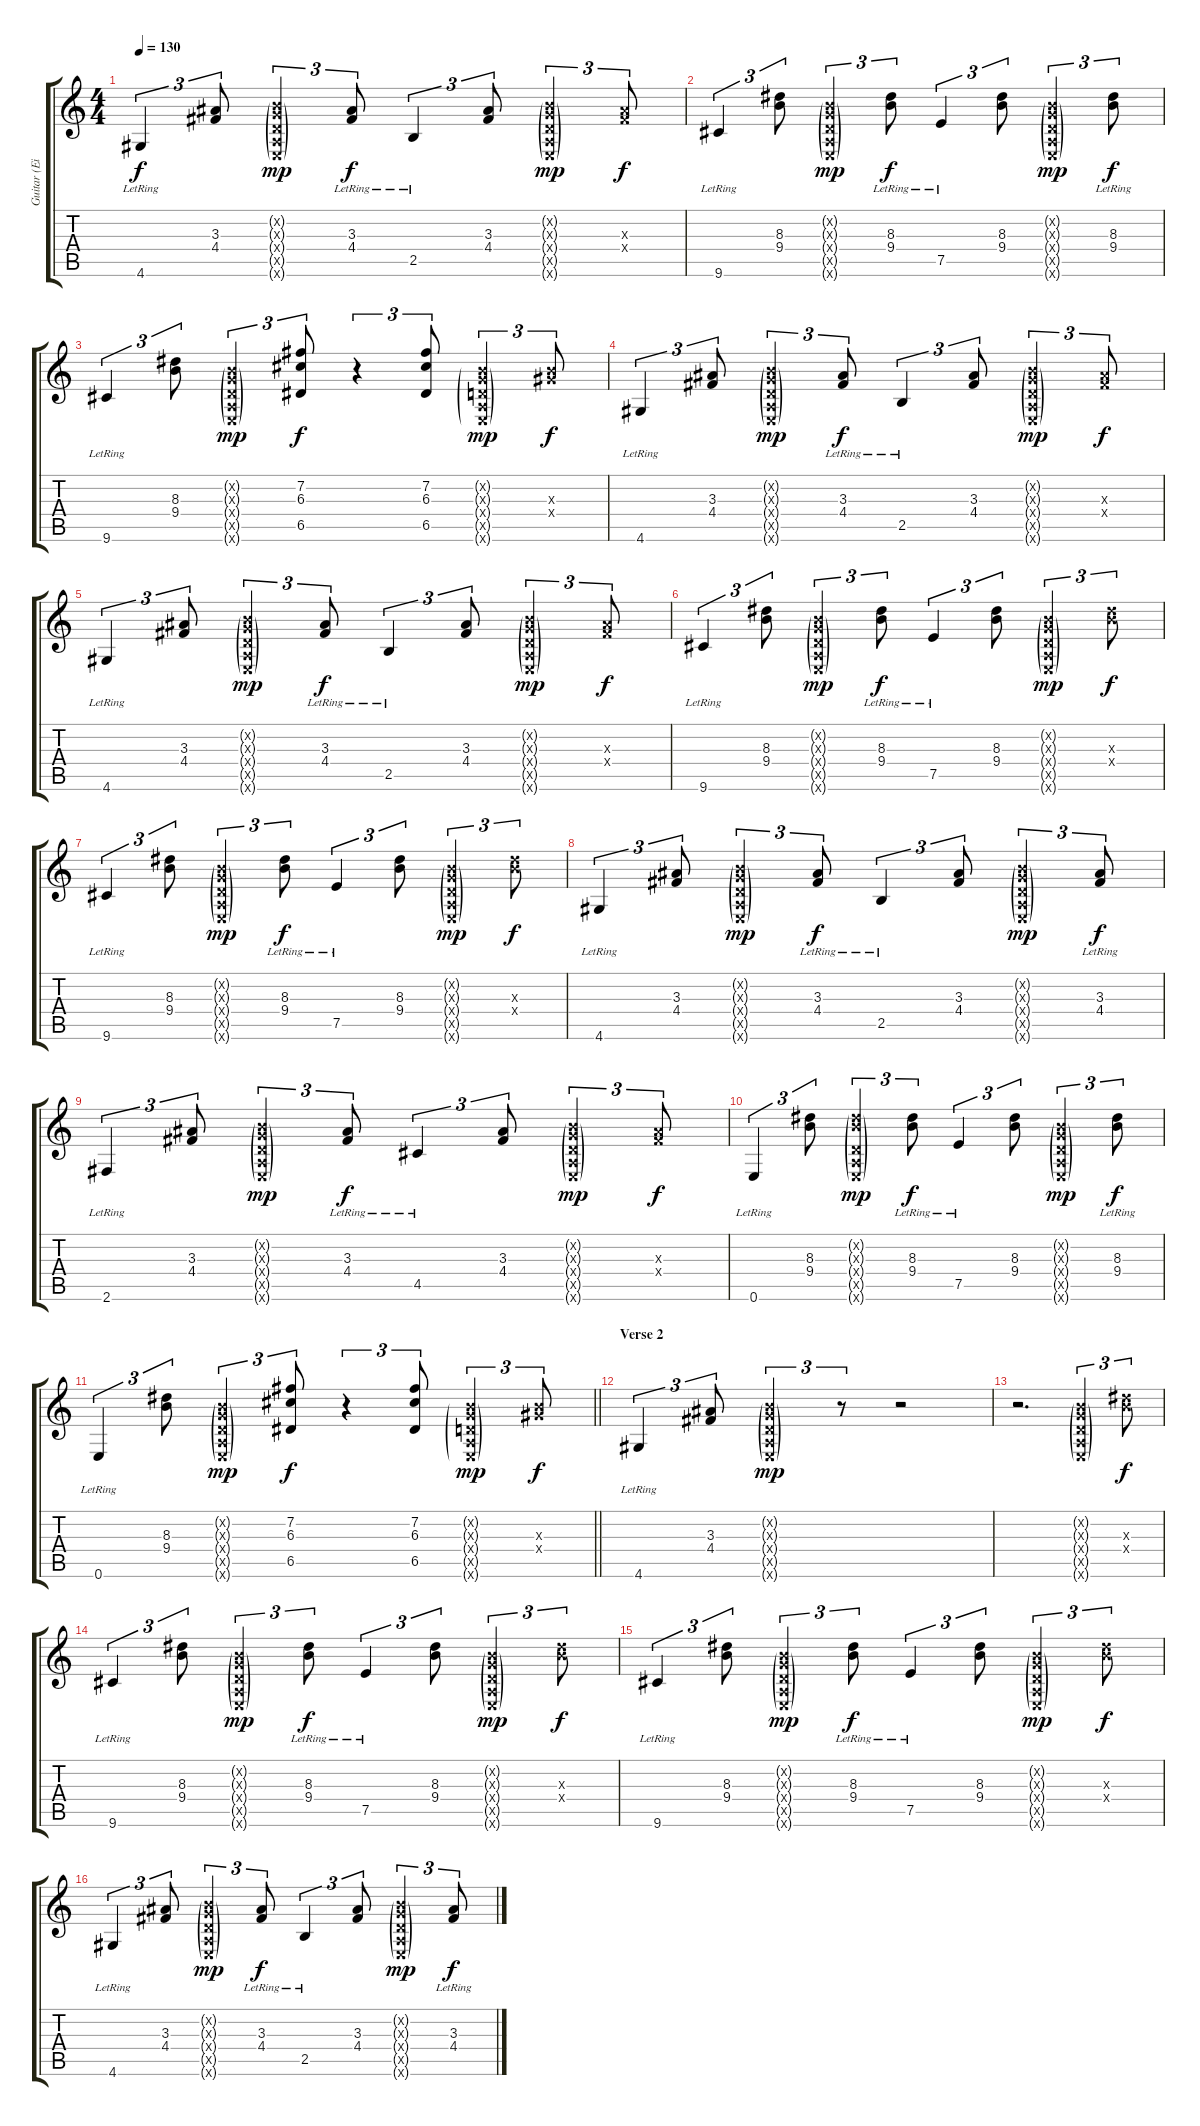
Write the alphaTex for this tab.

\track ("Guitar (Eirik)" "Guitar (Ei") {instrument acousticguitarnylon}
\staff {score tabs}
\tuning (E4 B3 G3 D3 A2 E2) {hide}
\ts (4 4)
\tempo 130
\clef g2
\ks c
4.6{lr}.4{tu (3 2) dy f} (3.3 4.4).8{tu (3 2)} (0.2{g x} 0.3{g x} 0.4{g x} 0.5{g x} 0.6{g x}).4{tu (3 2) dy mp} (3.3{lr} 4.4{lr}).8{tu (3 2) dy f} 2.5{lr}.4{tu (3 2)} (3.3 4.4).8{tu (3 2)} (0.2{g x} 0.3{g x} 0.4{g x} 0.5{g x} 0.6{g x}).4{tu (3 2) dy mp} (3.3{x} 4.4{x}).8{tu (3 2) dy f} |
9.6{lr}.4{tu (3 2)} (8.3 9.4).8{tu (3 2)} (0.2{g x} 0.3{g x} 0.4{g x} 0.5{g x} 0.6{g x}).4{tu (3 2) dy mp} (8.3{lr} 9.4{lr}).8{tu (3 2) dy f} 7.5{lr}.4{tu (3 2)} (8.3 9.4).8{tu (3 2)} (0.2{g x} 0.3{g x} 0.4{g x} 0.5{g x} 0.6{g x}).4{tu (3 2) dy mp} (8.3{lr} 9.4{lr}).8{tu (3 2) dy f} |
9.6{lr}.4{tu (3 2)} (8.3 9.4).8{tu (3 2)} (0.2{g x} 0.3{g x} 0.4{g x} 0.5{g x} 0.6{g x}).4{tu (3 2) dy mp} (7.2 6.3 6.5).8{tu (3 2) dy f} r.4{tu (3 2)} (7.2 6.3 6.5).8{tu (3 2)} (0.2{g x} 0.3{g x} 0.4{g x} 0.5{g x} 0.6{g x}).4{tu (3 2) dy mp} (4.3{x} 6.4{x}).8{tu (3 2) dy f} |
4.6{lr}.4{tu (3 2)} (3.3 4.4).8{tu (3 2)} (0.2{g x} 0.3{g x} 0.4{g x} 0.5{g x} 0.6{g x}).4{tu (3 2) dy mp} (3.3{lr} 4.4{lr}).8{tu (3 2) dy f} 2.5{lr}.4{tu (3 2)} (3.3 4.4).8{tu (3 2)} (0.2{g x} 0.3{g x} 0.4{g x} 0.5{g x} 0.6{g x}).4{tu (3 2) dy mp} (3.3{x} 4.4{x}).8{tu (3 2) dy f} |
4.6{lr}.4{tu (3 2)} (3.3 4.4).8{tu (3 2)} (0.2{g x} 0.3{g x} 0.4{g x} 0.5{g x} 0.6{g x}).4{tu (3 2) dy mp} (3.3{lr} 4.4{lr}).8{tu (3 2) dy f} 2.5{lr}.4{tu (3 2)} (3.3 4.4).8{tu (3 2)} (0.2{g x} 0.3{g x} 0.4{g x} 0.5{g x} 0.6{g x}).4{tu (3 2) dy mp} (3.3{x} 4.4{x}).8{tu (3 2) dy f} |
9.6{lr}.4{tu (3 2)} (8.3 9.4).8{tu (3 2)} (0.2{g x} 0.3{g x} 0.4{g x} 0.5{g x} 0.6{g x}).4{tu (3 2) dy mp} (8.3{lr} 9.4{lr}).8{tu (3 2) dy f} 7.5{lr}.4{tu (3 2)} (8.3 9.4).8{tu (3 2)} (0.2{g x} 0.3{g x} 0.4{g x} 0.5{g x} 0.6{g x}).4{tu (3 2) dy mp} (8.3{x} 9.4{x}).8{tu (3 2) dy f} |
9.6{lr}.4{tu (3 2)} (8.3 9.4).8{tu (3 2)} (0.2{g x} 0.3{g x} 0.4{g x} 0.5{g x} 0.6{g x}).4{tu (3 2) dy mp} (8.3{lr} 9.4{lr}).8{tu (3 2) dy f} 7.5{lr}.4{tu (3 2)} (8.3 9.4).8{tu (3 2)} (0.2{g x} 0.3{g x} 0.4{g x} 0.5{g x} 0.6{g x}).4{tu (3 2) dy mp} (8.3{x} 9.4{x}).8{tu (3 2) dy f} |
4.6{lr}.4{tu (3 2)} (3.3 4.4).8{tu (3 2)} (0.2{g x} 0.3{g x} 0.4{g x} 0.5{g x} 0.6{g x}).4{tu (3 2) dy mp} (3.3{lr} 4.4{lr}).8{tu (3 2) dy f} 2.5{lr}.4{tu (3 2)} (3.3 4.4).8{tu (3 2)} (0.2{g x} 0.3{g x} 0.4{g x} 0.5{g x} 0.6{g x}).4{tu (3 2) dy mp} (3.3{lr} 4.4{lr}).8{tu (3 2) dy f} |
2.6{lr}.4{tu (3 2)} (3.3 4.4).8{tu (3 2)} (0.2{g x} 0.3{g x} 0.4{g x} 0.5{g x} 0.6{g x}).4{tu (3 2) dy mp} (3.3{lr} 4.4{lr}).8{tu (3 2) dy f} 4.5{lr}.4{tu (3 2)} (3.3 4.4).8{tu (3 2)} (0.2{g x} 0.3{g x} 0.4{g x} 0.5{g x} 0.6{g x}).4{tu (3 2) dy mp} (3.3{x} 4.4{x}).8{tu (3 2) dy f} |
0.6{lr}.4{tu (3 2)} (8.3 9.4).8{tu (3 2)} (0.2{g x} 8.3{g x} 0.4{g x} 0.5{g x} 0.6{g x}).4{tu (3 2) dy mp} (8.3{lr} 9.4{lr}).8{tu (3 2) dy f} 7.5{lr}.4{tu (3 2)} (8.3 9.4).8{tu (3 2)} (0.2{g x} 0.3{g x} 0.4{g x} 0.5{g x} 0.6{g x}).4{tu (3 2) dy mp} (8.3{lr} 9.4{lr}).8{tu (3 2) dy f} |
\barLineRight lightlight
0.6{lr}.4{tu (3 2)} (8.3 9.4).8{tu (3 2)} (0.2{g x} 0.3{g x} 0.4{g x} 0.5{g x} 0.6{g x}).4{tu (3 2) dy mp} (7.2 6.3 6.5).8{tu (3 2) dy f} r.4{tu (3 2)} (7.2 6.3 6.5).8{tu (3 2)} (0.2{g x} 0.3{g x} 0.4{g x} 0.5{g x} 0.6{g x}).4{tu (3 2) dy mp} (4.3{x} 6.4{x}).8{tu (3 2) dy f} |
\section ("" "Verse 2")
4.6{lr}.4{tu (3 2)} (3.3 4.4).8{tu (3 2)} (0.2{g x} 0.3{g x} 0.4{g x} 0.5{g x} 0.6{g x}).4{tu (3 2) dy mp} r.8{tu (3 2)} r.2 |
r.2{d} (0.2{g x} 0.3{g x} 0.4{g x} 0.5{g x} 0.6{g x}).4{tu (3 2)} (8.3{x} 9.4{x}).8{tu (3 2) dy f} |
9.6{lr}.4{tu (3 2)} (8.3 9.4).8{tu (3 2)} (0.2{g x} 0.3{g x} 0.4{g x} 0.5{g x} 0.6{g x}).4{tu (3 2) dy mp} (8.3{lr} 9.4{lr}).8{tu (3 2) dy f} 7.5{lr}.4{tu (3 2)} (8.3 9.4).8{tu (3 2)} (0.2{g x} 0.3{g x} 0.4{g x} 0.5{g x} 0.6{g x}).4{tu (3 2) dy mp} (8.3{x} 9.4{x}).8{tu (3 2) dy f} |
9.6{lr}.4{tu (3 2)} (8.3 9.4).8{tu (3 2)} (0.2{g x} 0.3{g x} 0.4{g x} 0.5{g x} 0.6{g x}).4{tu (3 2) dy mp} (8.3{lr} 9.4{lr}).8{tu (3 2) dy f} 7.5{lr}.4{tu (3 2)} (8.3 9.4).8{tu (3 2)} (0.2{g x} 0.3{g x} 0.4{g x} 0.5{g x} 0.6{g x}).4{tu (3 2) dy mp} (8.3{x} 9.4{x}).8{tu (3 2) dy f} |
4.6{lr}.4{tu (3 2)} (3.3 4.4).8{tu (3 2)} (0.2{g x} 0.3{g x} 0.4{g x} 0.5{g x} 0.6{g x}).4{tu (3 2) dy mp} (3.3{lr} 4.4{lr}).8{tu (3 2) dy f} 2.5{lr}.4{tu (3 2)} (3.3 4.4).8{tu (3 2)} (0.2{g x} 0.3{g x} 0.4{g x} 0.5{g x} 0.6{g x}).4{tu (3 2) dy mp} (3.3{lr} 4.4{lr}).8{tu (3 2) dy f}
